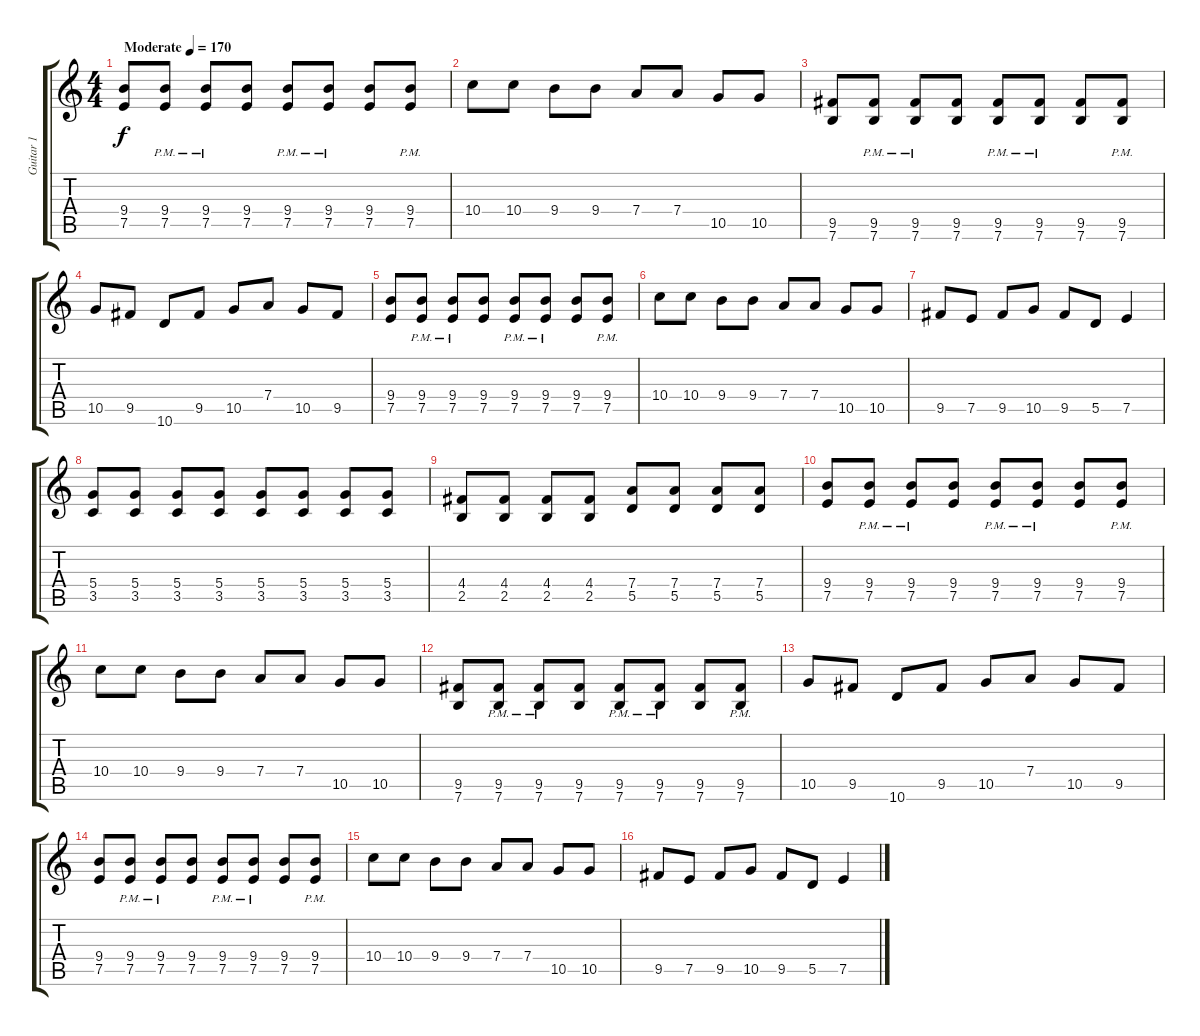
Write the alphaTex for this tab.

\track ("Guitar 1" "Guitar 1") {instrument distortionguitar}
\staff {score tabs}
\tuning (E4 B3 G3 D3 A2 E2) {hide}
\ts (4 4)
\tempo (170 "Moderate")
\clef g2
\ks c
(9.4 7.5).8{dy f instrument distortionguitar} (9.4{pm} 7.5{pm}).8 (9.4{pm} 7.5{pm}).8 (9.4 7.5).8 (9.4{pm} 7.5{pm}).8 (9.4{pm} 7.5{pm}).8 (9.4 7.5).8 (9.4{pm} 7.5{pm}).8 |
10.4.8 10.4.8 9.4.8 9.4.8 7.4.8 7.4.8 10.5.8 10.5.8 |
(9.5 7.6).8 (9.5{pm} 7.6{pm}).8 (9.5{pm} 7.6{pm}).8 (9.5 7.6).8 (9.5{pm} 7.6{pm}).8 (9.5{pm} 7.6{pm}).8 (9.5 7.6).8 (9.5{pm} 7.6{pm}).8 |
10.5.8 9.5.8 10.6.8 9.5.8 10.5.8 7.4.8 10.5.8 9.5.8 |
(9.4 7.5).8 (9.4{pm} 7.5{pm}).8 (9.4{pm} 7.5{pm}).8 (9.4 7.5).8 (9.4{pm} 7.5{pm}).8 (9.4{pm} 7.5{pm}).8 (9.4 7.5).8 (9.4{pm} 7.5{pm}).8 |
10.4.8 10.4.8 9.4.8 9.4.8 7.4.8 7.4.8 10.5.8 10.5.8 |
9.5.8 7.5.8 9.5.8 10.5.8 9.5.8 5.5.8 7.5.4 |
(5.4 3.5).8 (5.4 3.5).8 (5.4 3.5).8 (5.4 3.5).8 (5.4 3.5).8 (5.4 3.5).8 (5.4 3.5).8 (5.4 3.5).8 |
(4.4 2.5).8 (4.4 2.5).8 (4.4 2.5).8 (4.4 2.5).8 (7.4 5.5).8 (7.4 5.5).8 (7.4 5.5).8 (7.4 5.5).8 |
(9.4 7.5).8 (9.4{pm} 7.5{pm}).8 (9.4{pm} 7.5{pm}).8 (9.4 7.5).8 (9.4{pm} 7.5{pm}).8 (9.4{pm} 7.5{pm}).8 (9.4 7.5).8 (9.4{pm} 7.5{pm}).8 |
10.4.8 10.4.8 9.4.8 9.4.8 7.4.8 7.4.8 10.5.8 10.5.8 |
(9.5 7.6).8 (9.5{pm} 7.6{pm}).8 (9.5{pm} 7.6{pm}).8 (9.5 7.6).8 (9.5{pm} 7.6{pm}).8 (9.5{pm} 7.6{pm}).8 (9.5 7.6).8 (9.5{pm} 7.6{pm}).8 |
10.5.8 9.5.8 10.6.8 9.5.8 10.5.8 7.4.8 10.5.8 9.5.8 |
(9.4 7.5).8 (9.4{pm} 7.5{pm}).8 (9.4{pm} 7.5{pm}).8 (9.4 7.5).8 (9.4{pm} 7.5{pm}).8 (9.4{pm} 7.5{pm}).8 (9.4 7.5).8 (9.4{pm} 7.5{pm}).8 |
10.4.8 10.4.8 9.4.8 9.4.8 7.4.8 7.4.8 10.5.8 10.5.8 |
9.5.8 7.5.8 9.5.8 10.5.8 9.5.8 5.5.8 7.5.4
